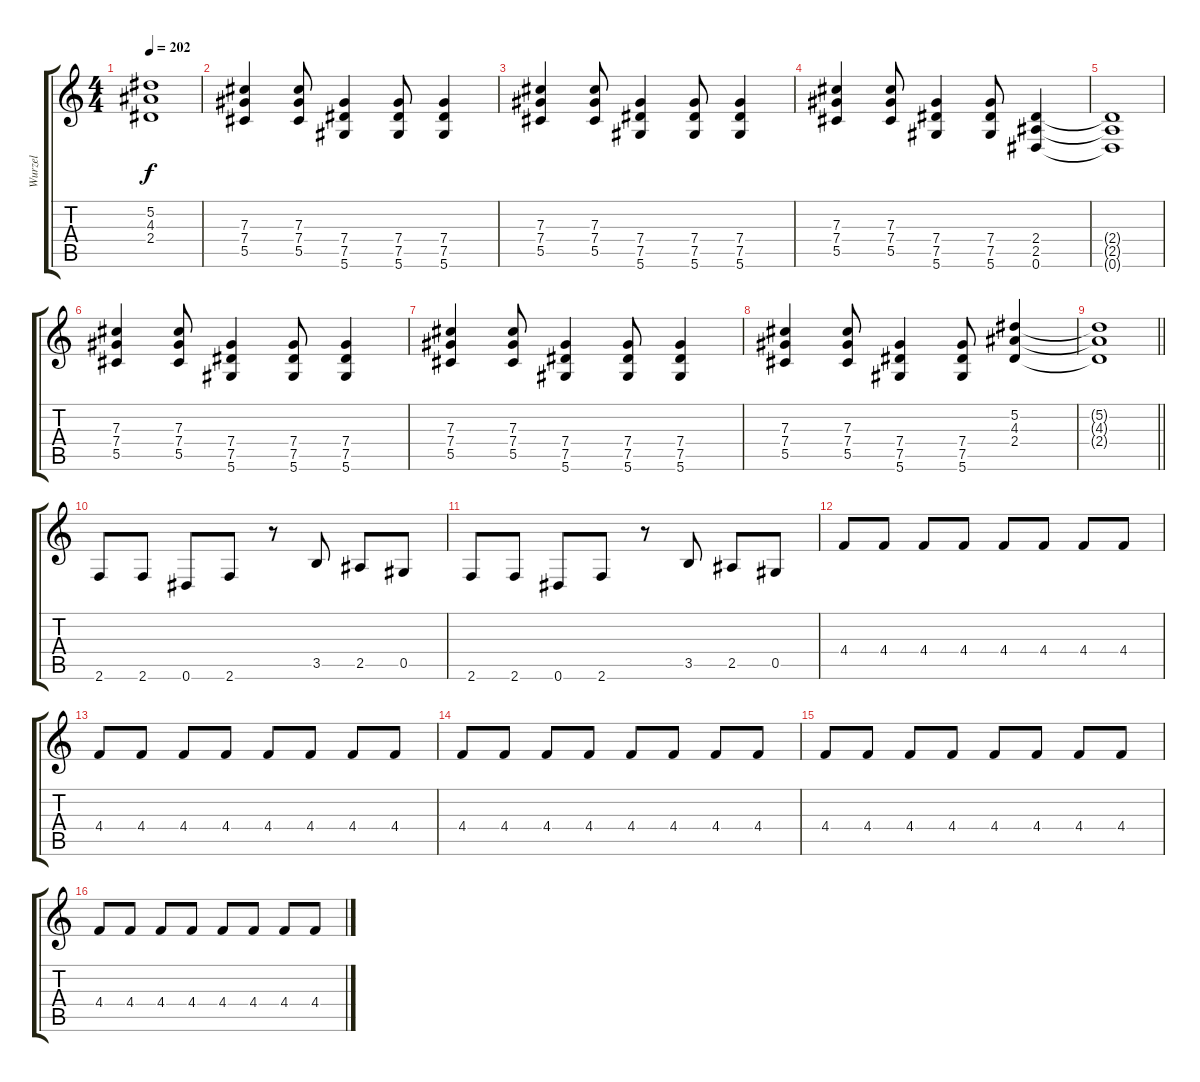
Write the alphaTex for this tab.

\track ("Wurzel" "Wurzel") {instrument distortionguitar}
\staff {score tabs}
\tuning (Eb4 Bb3 Gb3 Db3 Ab2 Eb2) {hide}
\ts (4 4)
\tempo 202
\clef g2
\ks c
(5.2{t} 4.3{t} 2.4{t}).1{dy f} |
(7.3 7.4 5.5).4 (7.3 7.4 5.5).8 (7.4 7.5 5.6).4 (7.4 7.5 5.6).8 (7.4 7.5 5.6).4 |
(7.3 7.4 5.5).4 (7.3 7.4 5.5).8 (7.4 7.5 5.6).4 (7.4 7.5 5.6).8 (7.4 7.5 5.6).4 |
(7.3 7.4 5.5).4 (7.3 7.4 5.5).8 (7.4 7.5 5.6).4 (7.4 7.5 5.6).8 (2.4 2.5 0.6).4 |
(2.4{t} 2.5{t} 0.6{t}).1 |
(7.3 7.4 5.5).4 (7.3 7.4 5.5).8 (7.4 7.5 5.6).4 (7.4 7.5 5.6).8 (7.4 7.5 5.6).4 |
(7.3 7.4 5.5).4 (7.3 7.4 5.5).8 (7.4 7.5 5.6).4 (7.4 7.5 5.6).8 (7.4 7.5 5.6).4 |
(7.3 7.4 5.5).4 (7.3 7.4 5.5).8 (7.4 7.5 5.6).4 (7.4 7.5 5.6).8 (5.2 4.3 2.4).4 |
\barLineRight lightlight
(5.2{t} 4.3{t} 2.4{t}).1 |
2.6.8 2.6.8 0.6.8 2.6.8 r.8 3.5.8 2.5.8 0.5.8 |
2.6.8 2.6.8 0.6.8 2.6.8 r.8 3.5.8 2.5.8 0.5.8 |
4.4.8 4.4.8 4.4.8 4.4.8 4.4.8 4.4.8 4.4.8 4.4.8 |
4.4.8 4.4.8 4.4.8 4.4.8 4.4.8 4.4.8 4.4.8 4.4.8 |
4.4.8 4.4.8 4.4.8 4.4.8 4.4.8 4.4.8 4.4.8 4.4.8 |
4.4.8 4.4.8 4.4.8 4.4.8 4.4.8 4.4.8 4.4.8 4.4.8 |
4.4.8 4.4.8 4.4.8 4.4.8 4.4.8 4.4.8 4.4.8 4.4.8
